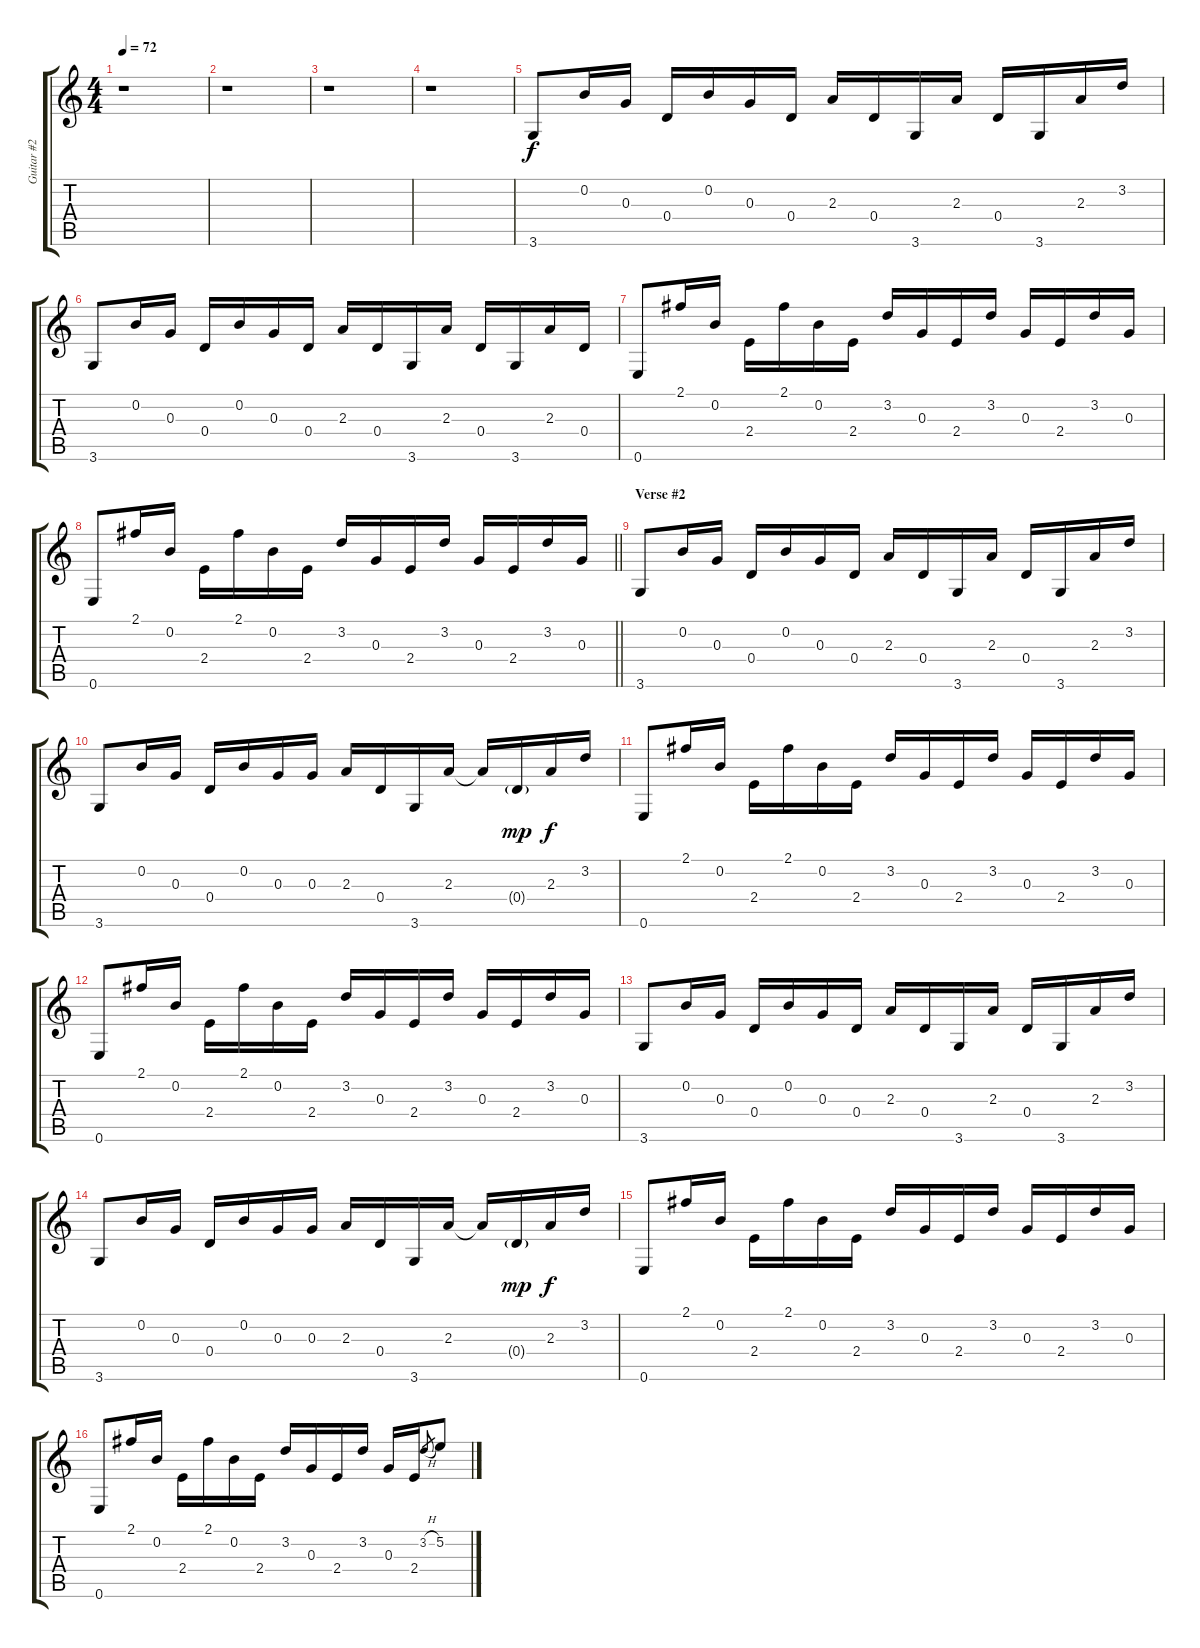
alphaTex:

\track ("Guitar #2" "Guitar #2") {instrument acousticguitarsteel}
\staff {score tabs}
\tuning (E4 B3 G3 D3 A2 E2) {hide}
\ts (4 4)
\tempo 72
\clef g2
\ks c
r.1{dy f} |
r.1 |
r.1 |
r.1 |
3.6.8 0.2.16 0.3.16 0.4.16 0.2.16 0.3.16 0.4.16 2.3.16 0.4.16 3.6.16 2.3.16 0.4.16 3.6.16 2.3.16 3.2.16 |
3.6.8 0.2.16 0.3.16 0.4.16 0.2.16 0.3.16 0.4.16 2.3.16 0.4.16 3.6.16 2.3.16 0.4.16 3.6.16 2.3.16 0.4.16 |
0.6.8 2.1.16 0.2.16 2.4.16 2.1.16 0.2.16 2.4.16 3.2.16 0.3.16 2.4.16 3.2.16 0.3.16 2.4.16 3.2.16 0.3.16 |
\barLineRight lightlight
0.6.8 2.1.16 0.2.16 2.4.16 2.1.16 0.2.16 2.4.16 3.2.16 0.3.16 2.4.16 3.2.16 0.3.16 2.4.16 3.2.16 0.3.16 |
\section ("" "Verse #2")
3.6.8 0.2.16 0.3.16 0.4.16 0.2.16 0.3.16 0.4.16 2.3.16 0.4.16 3.6.16 2.3.16 0.4.16 3.6.16 2.3.16 3.2.16 |
3.6.8 0.2.16 0.3.16 0.4.16 0.2.16 0.3.16 0.3.16 2.3.16 0.4.16 3.6.16 2.3.16 2.3{t}.16 0.4{g}.16{dy mp} 2.3.16{dy f} 3.2.16 |
0.6.8 2.1.16 0.2.16 2.4.16 2.1.16 0.2.16 2.4.16 3.2.16 0.3.16 2.4.16 3.2.16 0.3.16 2.4.16 3.2.16 0.3.16 |
0.6.8 2.1.16 0.2.16 2.4.16 2.1.16 0.2.16 2.4.16 3.2.16 0.3.16 2.4.16 3.2.16 0.3.16 2.4.16 3.2.16 0.3.16 |
3.6.8 0.2.16 0.3.16 0.4.16 0.2.16 0.3.16 0.4.16 2.3.16 0.4.16 3.6.16 2.3.16 0.4.16 3.6.16 2.3.16 3.2.16 |
3.6.8 0.2.16 0.3.16 0.4.16 0.2.16 0.3.16 0.3.16 2.3.16 0.4.16 3.6.16 2.3.16 2.3{t}.16 0.4{g}.16{dy mp} 2.3.16{dy f} 3.2.16 |
0.6.8 2.1.16 0.2.16 2.4.16 2.1.16 0.2.16 2.4.16 3.2.16 0.3.16 2.4.16 3.2.16 0.3.16 2.4.16 3.2.16 0.3.16 |
0.6.8 2.1.16 0.2.16 2.4.16 2.1.16 0.2.16 2.4.16 3.2.16 0.3.16 2.4.16 3.2.16 0.3.16 2.4.16 3.2{h}.8{gr} 5.2.8
